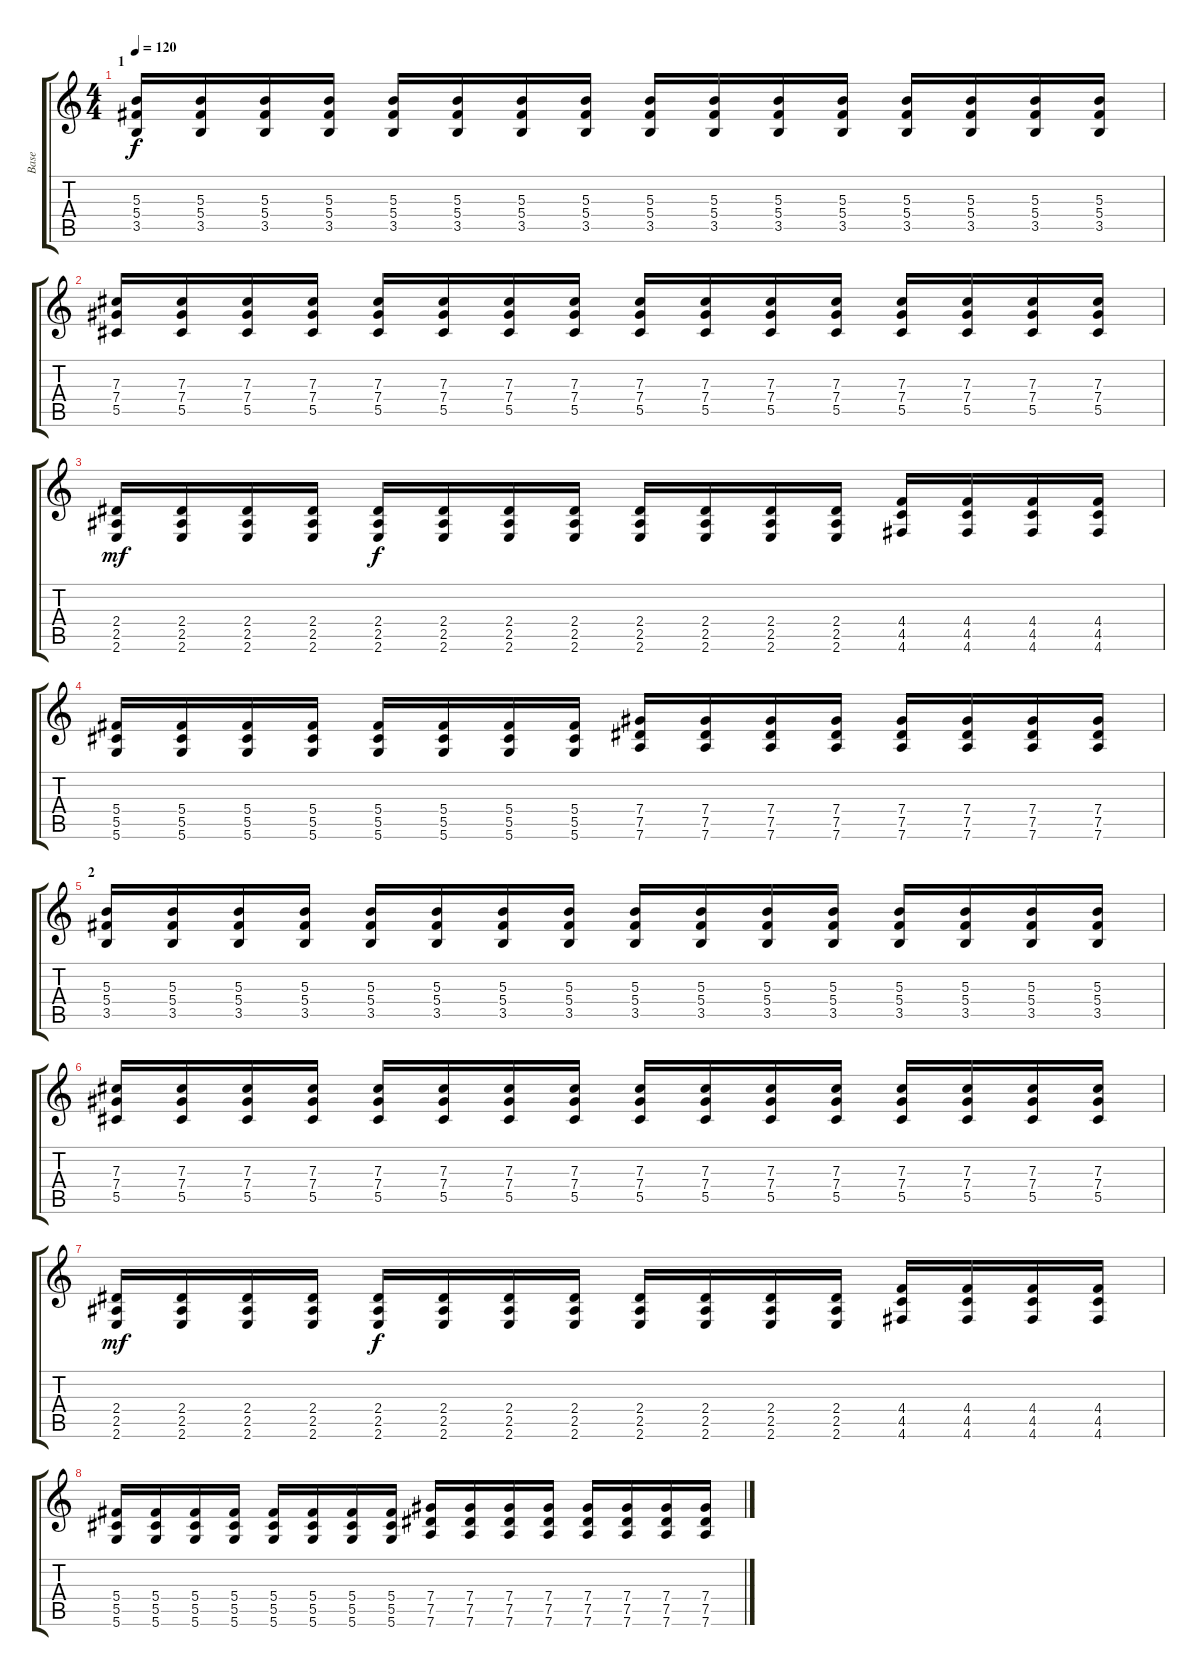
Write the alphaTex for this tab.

\track ("Base" "Base") {instrument distortionguitar}
\staff {score tabs}
\tuning (Eb4 Bb3 Gb3 Db3 Ab2 D2) {hide}
\ts (4 4)
\section ("" "1")
\tempo 120
\clef g2
\ks c
(5.3 5.4 3.5).16{dy f instrument distortionguitar} (5.3 5.4 3.5).16 (5.3 5.4 3.5).16 (5.3 5.4 3.5).16 (5.3 5.4 3.5).16 (5.3 5.4 3.5).16 (5.3 5.4 3.5).16 (5.3 5.4 3.5).16 (5.3 5.4 3.5).16 (5.3 5.4 3.5).16 (5.3 5.4 3.5).16 (5.3 5.4 3.5).16 (5.3 5.4 3.5).16 (5.3 5.4 3.5).16 (5.3 5.4 3.5).16 (5.3 5.4 3.5).16 |
(7.3 7.4 5.5).16 (7.3 7.4 5.5).16 (7.3 7.4 5.5).16 (7.3 7.4 5.5).16 (7.3 7.4 5.5).16 (7.3 7.4 5.5).16 (7.3 7.4 5.5).16 (7.3 7.4 5.5).16 (7.3 7.4 5.5).16 (7.3 7.4 5.5).16 (7.3 7.4 5.5).16 (7.3 7.4 5.5).16 (7.3 7.4 5.5).16 (7.3 7.4 5.5).16 (7.3 7.4 5.5).16 (7.3 7.4 5.5).16 |
(2.4 2.5 2.6).16{dy mf} (2.4 2.5 2.6).16 (2.4 2.5 2.6).16 (2.4 2.5 2.6).16 (2.4 2.5 2.6).16{dy f} (2.4 2.5 2.6).16 (2.4 2.5 2.6).16 (2.4 2.5 2.6).16 (2.4 2.5 2.6).16 (2.4 2.5 2.6).16 (2.4 2.5 2.6).16 (2.4 2.5 2.6).16 (4.4 4.5 4.6).16 (4.4 4.5 4.6).16 (4.4 4.5 4.6).16 (4.4 4.5 4.6).16 |
(5.4 5.5 5.6).16 (5.4 5.5 5.6).16 (5.4 5.5 5.6).16 (5.4 5.5 5.6).16 (5.4 5.5 5.6).16 (5.4 5.5 5.6).16 (5.4 5.5 5.6).16 (5.4 5.5 5.6).16 (7.4 7.5 7.6).16 (7.4 7.5 7.6).16 (7.4 7.5 7.6).16 (7.4 7.5 7.6).16 (7.4 7.5 7.6).16 (7.4 7.5 7.6).16 (7.4 7.5 7.6).16 (7.4 7.5 7.6).16 |
\section ("" "2")
(5.3 5.4 3.5).16 (5.3 5.4 3.5).16 (5.3 5.4 3.5).16 (5.3 5.4 3.5).16 (5.3 5.4 3.5).16 (5.3 5.4 3.5).16 (5.3 5.4 3.5).16 (5.3 5.4 3.5).16 (5.3 5.4 3.5).16 (5.3 5.4 3.5).16 (5.3 5.4 3.5).16 (5.3 5.4 3.5).16 (5.3 5.4 3.5).16 (5.3 5.4 3.5).16 (5.3 5.4 3.5).16 (5.3 5.4 3.5).16 |
(7.3 7.4 5.5).16 (7.3 7.4 5.5).16 (7.3 7.4 5.5).16 (7.3 7.4 5.5).16 (7.3 7.4 5.5).16 (7.3 7.4 5.5).16 (7.3 7.4 5.5).16 (7.3 7.4 5.5).16 (7.3 7.4 5.5).16 (7.3 7.4 5.5).16 (7.3 7.4 5.5).16 (7.3 7.4 5.5).16 (7.3 7.4 5.5).16 (7.3 7.4 5.5).16 (7.3 7.4 5.5).16 (7.3 7.4 5.5).16 |
(2.4 2.5 2.6).16{dy mf} (2.4 2.5 2.6).16 (2.4 2.5 2.6).16 (2.4 2.5 2.6).16 (2.4 2.5 2.6).16{dy f} (2.4 2.5 2.6).16 (2.4 2.5 2.6).16 (2.4 2.5 2.6).16 (2.4 2.5 2.6).16 (2.4 2.5 2.6).16 (2.4 2.5 2.6).16 (2.4 2.5 2.6).16 (4.4 4.5 4.6).16 (4.4 4.5 4.6).16 (4.4 4.5 4.6).16 (4.4 4.5 4.6).16 |
(5.4 5.5 5.6).16 (5.4 5.5 5.6).16 (5.4 5.5 5.6).16 (5.4 5.5 5.6).16 (5.4 5.5 5.6).16 (5.4 5.5 5.6).16 (5.4 5.5 5.6).16 (5.4 5.5 5.6).16 (7.4 7.5 7.6).16 (7.4 7.5 7.6).16 (7.4 7.5 7.6).16 (7.4 7.5 7.6).16 (7.4 7.5 7.6).16 (7.4 7.5 7.6).16 (7.4 7.5 7.6).16 (7.4 7.5 7.6).16
